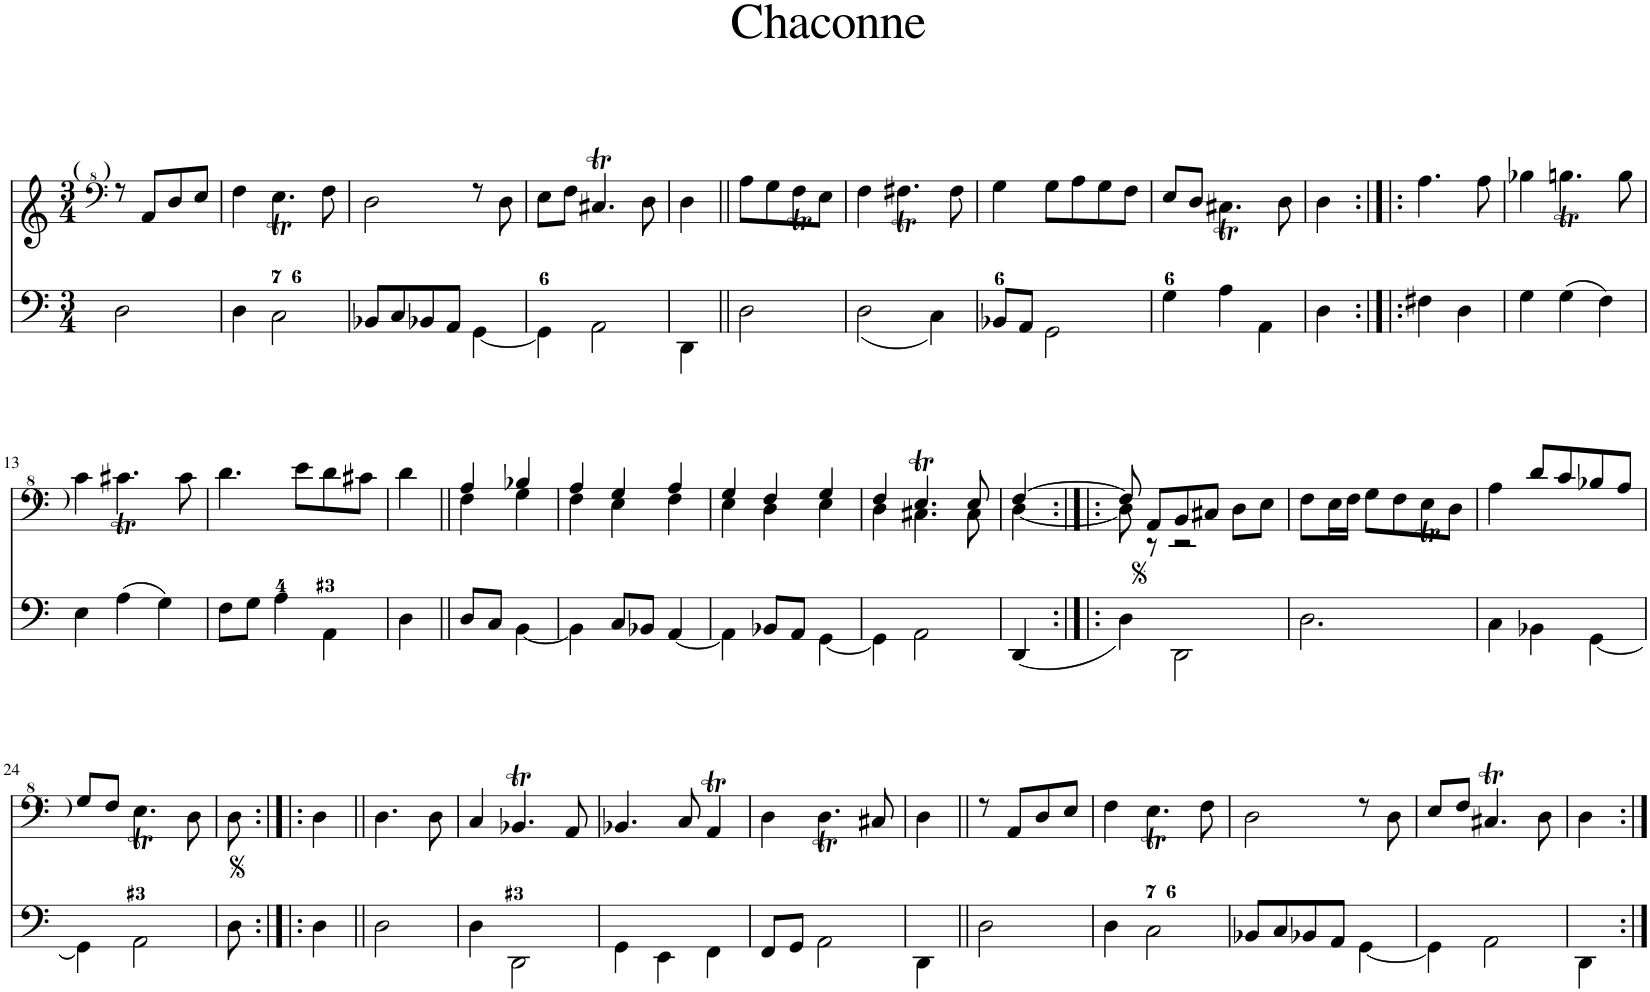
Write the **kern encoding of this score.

**kern	**kern
*part1	*part1
*staff2	*staff1
*I"Theorba	*
*I'Thb.	*
*clefF4	*clefF^4
*k[]	*k[]
*M3/4	*M3/4
=1	=1
*^	*
2D\	2ryy	8r
.	.	8A/L
.	.	8d/
.	.	8e/J
=2	=2	=2
4D\	2.ryy	4f\
2C\	.	4.et\
.	.	8f\
=3	=3	=3
8BB-X/L	2.ryy	2d\
8C/	.	.
8BB-X/	.	.
8AA/J	.	.
[4GG\	.	8r
.	.	8d\
=4	=4	=4
4GG\]	2.ryy	8e\L
.	.	8f\J
2AA\	.	4.c#Xt/
.	.	8d\
=5	=5	=5
4DD\	4ryy	4d\
=6||	=6||	=6||
2D\	2ryy	8a\L
.	.	8g\
.	.	8fT\
.	.	8e\J
=7	=7	=7
2D\	2.ryy	4f\
.	.	4.f#Xt\
4C\	.	.
.	.	8f#\
=8	=8	=8
8BB-X/L	2.ryy	4g\
8AA/J	.	.
2GG\	.	8g\L
.	.	8a\
.	.	8g\
.	.	8f\J
=9	=9	=9
4G\	2.ryy	8e/L
.	.	8d/J
4A\	.	4.c#Xt\
4AA\	.	.
.	.	8d\
=10	=10	=10
4D\	4ryy	4d\
=11:|!|:	=11:|!|:	=11:|!|:
4F#X\	2ryy	4.a\
4D\	.	.
.	.	8a\
=12	=12	=12
4G\	2.ryy	4b-X\
4G\	.	4.bnt\
4F\	.	.
.	.	8b\
!!LO:LB:g=z
=13	=13	=13
*	*	*clefG1
4E\	2.ryy	4cc\
4A\	.	4.cc#Xt\
4G\	.	.
.	.	8cc#\
=14	=14	=14
8F\L	2.ryy	4.dd\
8G\J	.	.
4A\	.	.
.	.	8ee\L
4AA\	.	8dd\
.	.	8cc#X\J
=15	=15	=15
4D\	4ryy	4dd\
=16||	=16||	=16||
*	*	*^
8D/L	2ryy	4a/	4f\
8C/J	.	.	.
[<4BB\	.	4b-X/	4g\
=17	=17	=17	=17
4BB\]	2.ryy	4a/	4f\
8C/L	.	4g/	4e\
8BB-X/J	.	.	.
[<4AA/	.	4a/	4f\
=18	=18	=18	=18
4AA\]	2.ryy	4g/	4e\
8BB-X/L	.	4f/	4d\
8AA/J	.	.	.
[<4GG\	.	4g/	4e\
=19	=19	=19	=19
4GG\]	2.ryy	4f/	4d\
2AA\	.	4.et/	4.c#X\
.	.	8e/	8c#\
=20	=20	=20	=20
4DD/	4ryy	[4f/	[4d\
=21:|!|:	=21:|!|:	=21:|!|:	=21:|!|:
4D\	2.ryy	8f/]	8d\]
.	.	8A/L	8r
2DD\	.	8B/	2r
.	.	8c#X/J	.
.	.	8d\L	.
.	.	8e\J	.
*	*	*v	*v
=22	=22	=22
2.D\	2.ryy	8f\L
.	.	16e\L
.	.	16f\JJ
.	.	8g\L
.	.	8f\
.	.	8et\
.	.	8d\J
=23	=23	=23
4C\	2.ryy	4a\
4BB-X\	.	8dd/L
.	.	8cc/
[<4GG\	.	8b-X/
.	.	8a/J
!!LO:LB:g=z
=24	=24	=24
*	*	*clefG1
4GG\]	2.ryy	8g/L
.	.	8f/J
2AA\	.	4.et\
.	.	8d\
=25	=25	=25
8D\	8ryy	8d\
=26:|!|:	=26:|!|:	=26:|!|:
4D\	4ryy	4d\
=27||	=27||	=27||
2D\	2ryy	4.d\
.	.	8d\
=28	=28	=28
4D\	2.ryy	4c/
2DD\	.	4.B-XT/
.	.	8A/
=29	=29	=29
4GG\	2.ryy	4.B-X/
4EE\	.	.
.	.	8c/
4FF\	.	4AT/
=30	=30	=30
8FF/L	2.ryy	4d\
8GG/J	.	.
2AA\	.	4.dT\
.	.	8c#X/
=31	=31	=31
4DD\	4ryy	4d\
=32||	=32||	=32||
2D\	2ryy	8r
.	.	8A/L
.	.	8d/
.	.	8e/J
=33	=33	=33
4D\	2.ryy	4f\
2C\	.	4.et\
.	.	8f\
=34	=34	=34
8BB-X/L	2.ryy	2d\
8C/	.	.
8BB-X/	.	.
8AA/J	.	.
[<4GG\	.	8r
.	.	8d\
=35	=35	=35
4GG\]	2.ryy	8e/L
.	.	8f/J
2AA\	.	4.c#Xt/
.	.	8d\
=36	=36	=36
4DD\	4ryy	4d\
*v	*v	*
=:|!	=:|!
*-	*-
